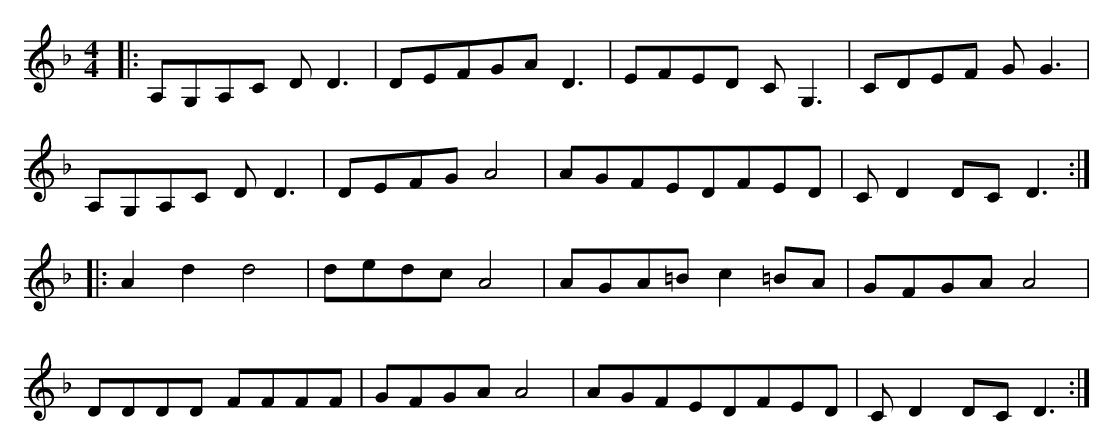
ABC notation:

X:1
M:4/4
K:Dmin
|:A,G,A,C DD3|DEFGAD3|EFED CG,3|CDEF GG3|
A,G,A,C DD3|DEFGA4|AGFEDFED|CD2DCD3:|
|:A2d2d4|dedc A4|AGA=B c2=BA|GFGAA4|
DDDD FFFF|GFGAA4|AGFEDFED|CD2DCD3:|
